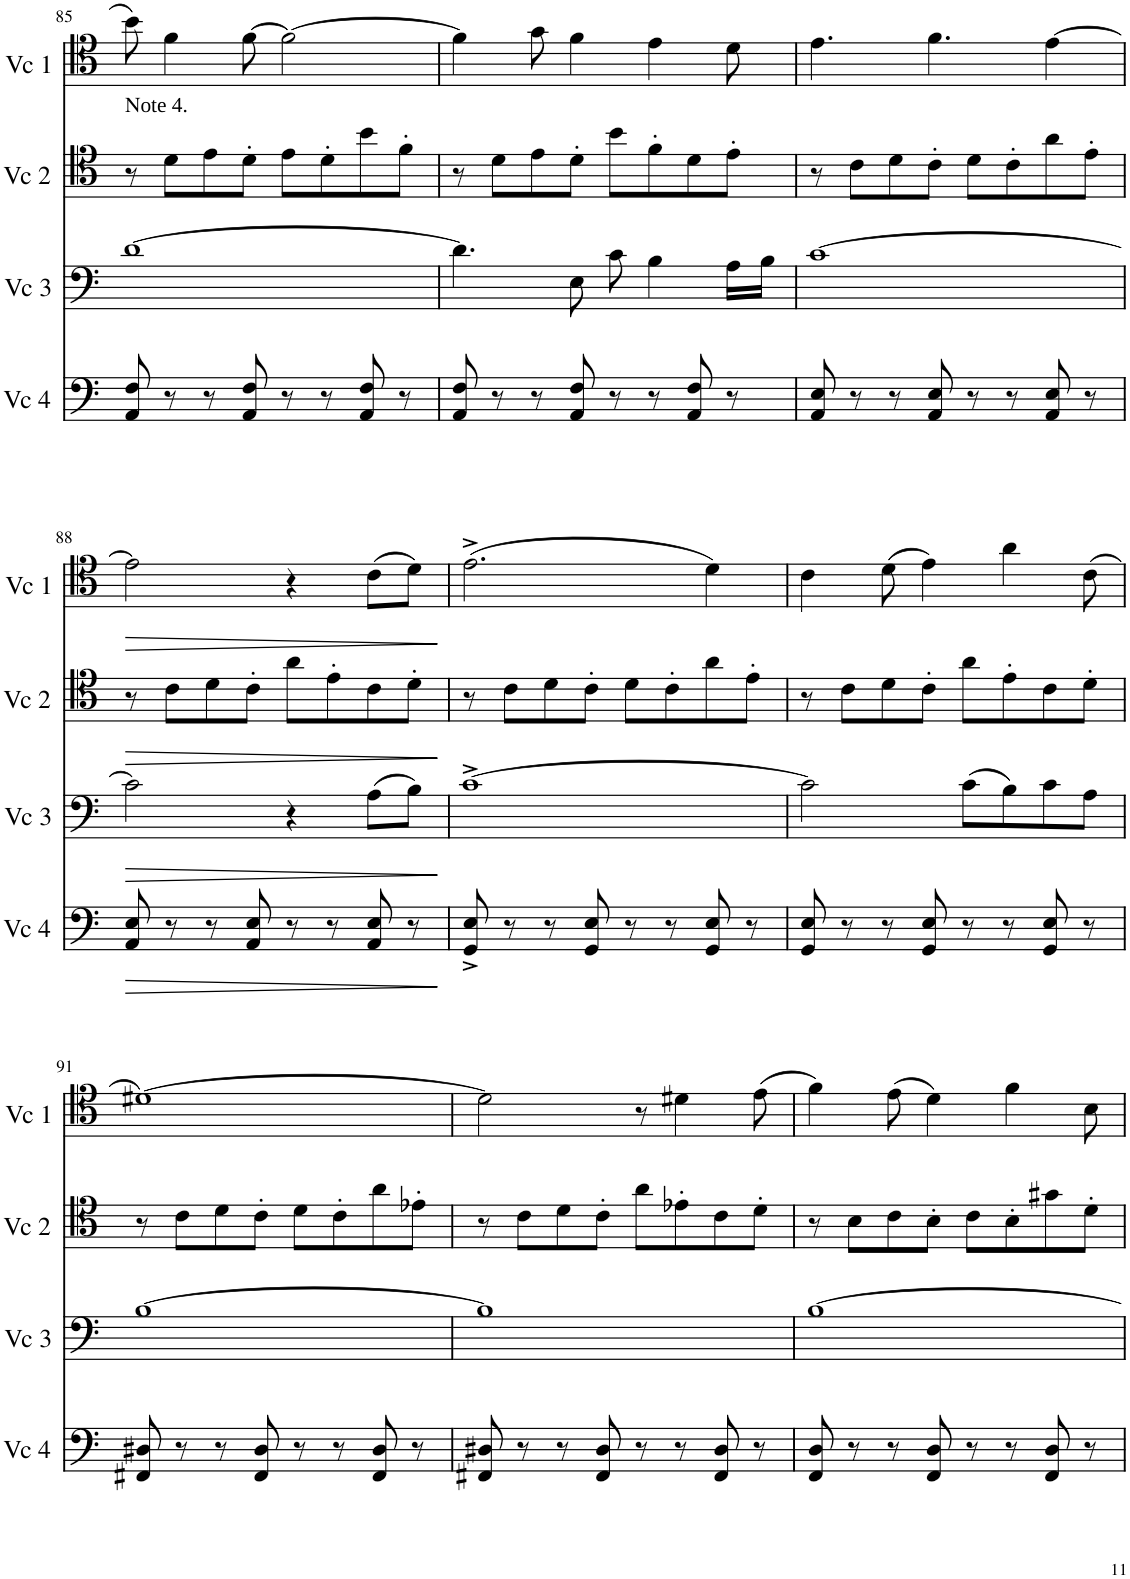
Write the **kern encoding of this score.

**kern	**dynam	**kern	**dynam	**kern	**dynam	**kern	**dynam
*part4	*part4	*part3	*part3	*part2	*part2	*part1	*part1
*staff4	*staff4	*staff3	*staff3	*staff2	*staff2	*staff1	*staff1
*I"Cello 4	*	*I"Cello 3	*	*I"Cello 2	*	*I"Cello 1	*
!!LO:PB:g=z
*clefF4	*	*clefF4	*	*clefF4	*	*clefC4	*
*k[]	*	*k[]	*	*k[]	*	*k[]	*
*M4/4	*	*M4/4	*	*M4/4	*	*M4/4	*
=85	=85	=85	=85	=85	=85	=85	=85
!	!	!	!	!LO:TX:a:t=N	!	!	!
!	!	!	!	!LO:TX:a:t=ote 4.	!	!	!
8AA/ 8F/	.	[1d	.	8r	.	8b\	.
8r	.	.	.	8d\L	.	4f\	.
8r	.	.	.	8e\	.	.	.
8AA/ 8F/	.	.	.	8d'\J	.	[8f\	.
8r	.	.	.	8e\L	.	2f\_	.
8r	.	.	.	8d'\	.	.	.
8AA/ 8F/	.	.	.	8b\	.	.	.
8r	.	.	.	8f'\J	.	.	.
=86	=86	=86	=86	=86	=86	=86	=86
8AA/ 8F/	.	4.d\]	.	8r	.	4f\]	.
8r	.	.	.	8d\L	.	.	.
8r	.	.	.	8e\	.	8g\	.
8AA/ 8F/	.	8E\	.	8d'\J	.	4f\	.
8r	.	8c\	.	8b\L	.	.	.
8r	.	4B\	.	8f'\	.	4e\	.
8AA/ 8F/	.	.	.	8d\	.	.	.
8r	.	16A\LL	.	8e'\J	.	8d\	.
.	.	16B\JJ	.	.	.	.	.
=87	=87	=87	=87	=87	=87	=87	=87
8AA/ 8E/	.	[1c	.	8r	.	4.e\	.
8r	.	.	.	8c\L	.	.	.
8r	.	.	.	8d\	.	.	.
8AA/ 8E/	.	.	.	8c'\J	.	4.f\	.
8r	.	.	.	8d\L	.	.	.
8r	.	.	.	8c'\	.	.	.
8AA/ 8E/	.	.	.	8a\	.	[4e\	.
8r	.	.	.	8e'\J	.	.	.
!!LO:LB:g=z
=88	=88	=88	=88	=88	=88	=88	=88
!	!LO:HP:b	!	!LO:HP:b	!	!LO:HP:b	!	!LO:HP:b
8AA/ 8E/	>	2c\]	>	8r	>	2e\]	>
8r	.	.	.	8c\L	.	.	.
8r	.	.	.	8d\	.	.	.
8AA/ 8E/	.	.	.	8c'\J	.	.	.
8r	.	4r	.	8a\L	.	4r	.
8r	.	.	.	8e'\	.	.	.
8AA/ 8E/	.	(8A\L	.	8c\	.	(8c\L	.
8r	.	8B\J)	.	8d'\J	.	8d\J)	.
.	]	.	]	.	]	.	]
=89	=89	=89	=89	=89	=89	=89	=89
8GG/^ 8E/^	.	[1c^	.	8r	.	(2.e^\	.
8r	.	.	.	8c\L	.	.	.
8r	.	.	.	8d\	.	.	.
8GG/ 8E/	.	.	.	8c'\J	.	.	.
8r	.	.	.	8d\L	.	.	.
8r	.	.	.	8c'\	.	.	.
8GG/ 8E/	.	.	.	8a\	.	4d\)	.
8r	.	.	.	8e'\J	.	.	.
=90	=90	=90	=90	=90	=90	=90	=90
8GG/ 8E/	.	2c\]	.	8r	.	4c\	.
8r	.	.	.	8c\L	.	.	.
8r	.	.	.	8d\	.	(8d\	.
8GG/ 8E/	.	.	.	8c'\J	.	4e\)	.
8r	.	(8c\L	.	8a\L	.	.	.
8r	.	8B\)	.	8e'\	.	4a\	.
8GG/ 8E/	.	8c\	.	8c\	.	.	.
8r	.	8A\J	.	8d'\J	.	(8c\	.
!!LO:LB:g=z
=91	=91	=91	=91	=91	=91	=91	=91
8FF#X/ 8D#X/	.	[1B	.	8r	.	[1d#X)	.
8r	.	.	.	8c\L	.	.	.
8r	.	.	.	8d\	.	.	.
8FF#/ 8D#/	.	.	.	8c'\J	.	.	.
8r	.	.	.	8d\L	.	.	.
8r	.	.	.	8c'\	.	.	.
8FF#/ 8D#/	.	.	.	8a\	.	.	.
8r	.	.	.	8e-X'\J	.	.	.
=92	=92	=92	=92	=92	=92	=92	=92
8FF#X/ 8D#X/	.	1B]	.	8r	.	2d#\]	.
8r	.	.	.	8c\L	.	.	.
8r	.	.	.	8d\	.	.	.
8FF#/ 8D#/	.	.	.	8c'\J	.	.	.
8r	.	.	.	8a\L	.	8r	.
8r	.	.	.	8e-X'\	.	4d#X\	.
8FF#/ 8D#/	.	.	.	8c\	.	.	.
8r	.	.	.	8d'\J	.	(8e\	.
=93	=93	=93	=93	=93	=93	=93	=93
8FF/ 8D/	.	[1B	.	8r	.	4f\)	.
8r	.	.	.	8B\L	.	.	.
8r	.	.	.	8c\	.	(8e\	.
8FF/ 8D/	.	.	.	8B'\J	.	4d\)	.
8r	.	.	.	8c\L	.	.	.
8r	.	.	.	8B'\	.	4f\	.
8FF/ 8D/	.	.	.	8g#X\	.	.	.
8r	.	.	.	8d'\J	.	8B\	.
=	=	=	=	=	=	=	=
*-	*-	*-	*-	*-	*-	*-	*-
